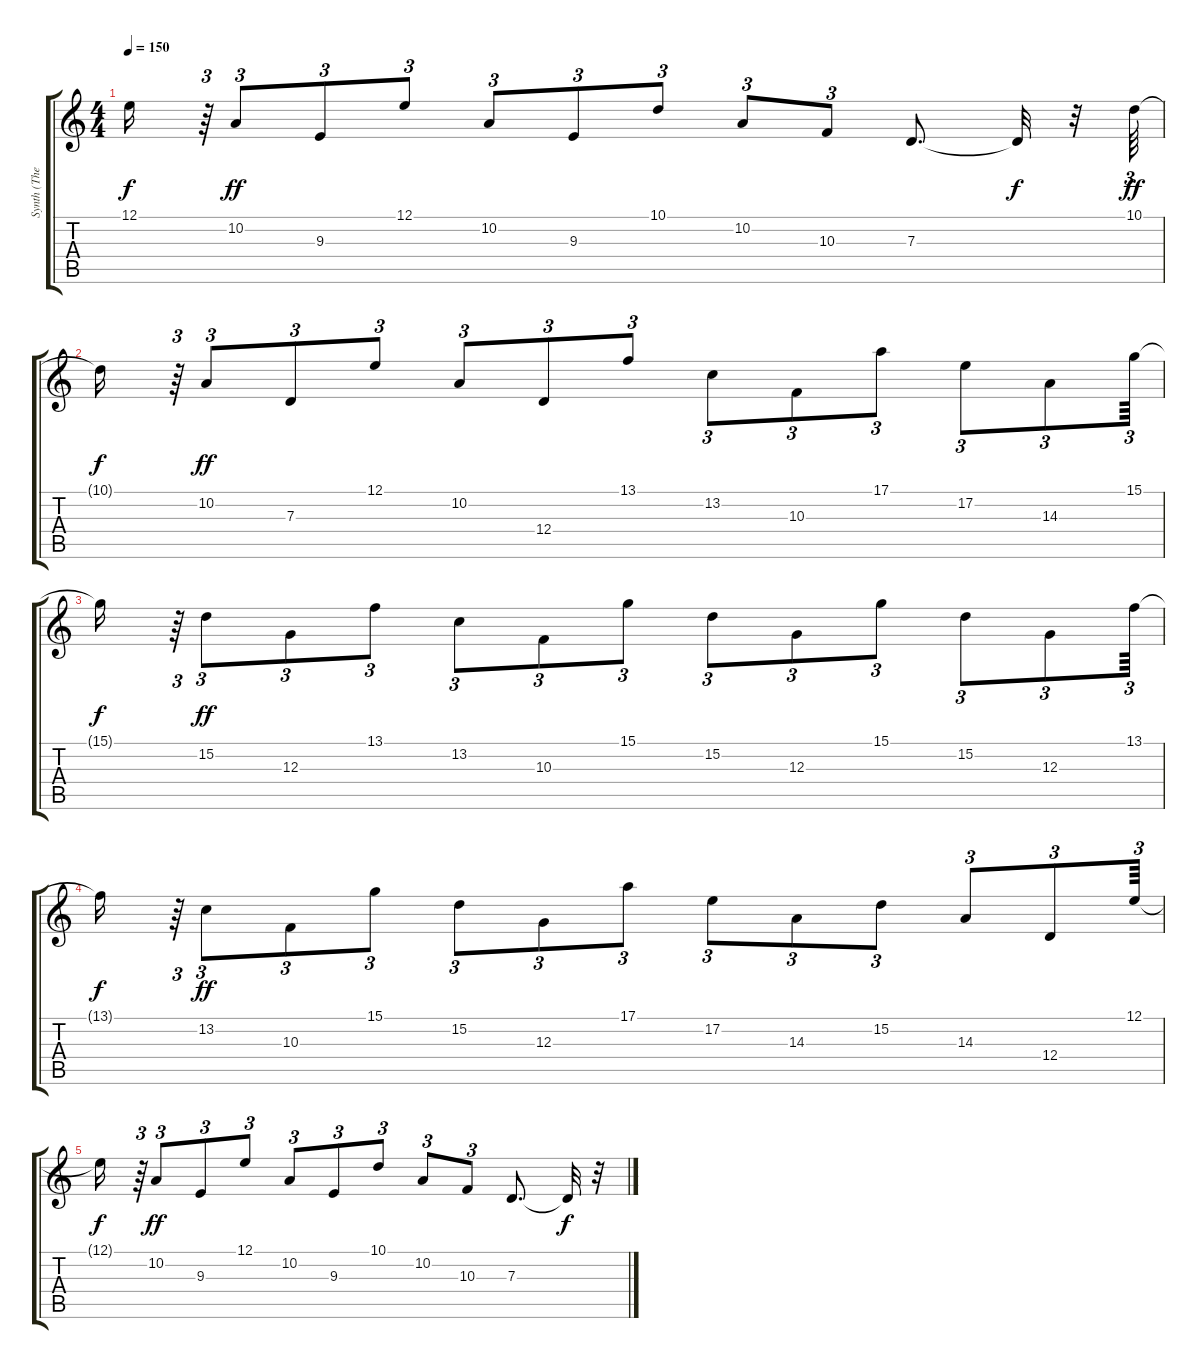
\track ("Synth (Theme)" "Synth (The") {instrument pad3polysynth}
\staff {score tabs}
\tuning (E4 B3 G3 D3 A2 E2) {hide}
\ts (4 4)
\tempo 150
\clef g2
\ks c
12.1{t}.16{dy f} r.64{tu (3 2)} 10.2.8{tu (3 2) dy ff} 9.3.8{tu (3 2)} 12.1.8{tu (3 2)} 10.2.8{tu (3 2)} 9.3.8{tu (3 2)} 10.1.8{tu (3 2)} 10.2.8{tu (3 2)} 10.3.8{tu (3 2)} 7.3.8{d} 7.3{t}.32{dy f} r.32 10.1.64{tu (3 2) dy ff volume 16} |
10.1{t}.16{dy f} r.64{tu (3 2)} 10.2.8{tu (3 2) dy ff} 7.3.8{tu (3 2)} 12.1.8{tu (3 2)} 10.2.8{tu (3 2)} 12.4.8{tu (3 2)} 13.1.8{tu (3 2)} 13.2.8{tu (3 2)} 10.3.8{tu (3 2)} 17.1.8{tu (3 2)} 17.2.8{tu (3 2)} 14.3.8{tu (3 2)} 15.1.64{tu (3 2)} |
15.1{t}.16{dy f} r.64{tu (3 2)} 15.2.8{tu (3 2) dy ff} 12.3.8{tu (3 2)} 13.1.8{tu (3 2)} 13.2.8{tu (3 2)} 10.3.8{tu (3 2)} 15.1.8{tu (3 2)} 15.2.8{tu (3 2)} 12.3.8{tu (3 2)} 15.1.8{tu (3 2)} 15.2.8{tu (3 2)} 12.3.8{tu (3 2)} 13.1.64{tu (3 2)} |
13.1{t}.16{dy f} r.64{tu (3 2)} 13.2.8{tu (3 2) dy ff} 10.3.8{tu (3 2)} 15.1.8{tu (3 2)} 15.2.8{tu (3 2)} 12.3.8{tu (3 2)} 17.1.8{tu (3 2)} 17.2.8{tu (3 2)} 14.3.8{tu (3 2)} 15.2.8{tu (3 2)} 14.3.8{tu (3 2)} 12.4.8{tu (3 2)} 12.1.64{tu (3 2)} |
12.1{t}.16{dy f} r.64{tu (3 2)} 10.2.8{tu (3 2) dy ff} 9.3.8{tu (3 2)} 12.1.8{tu (3 2)} 10.2.8{tu (3 2)} 9.3.8{tu (3 2)} 10.1.8{tu (3 2)} 10.2.8{tu (3 2)} 10.3.8{tu (3 2)} 7.3.8{d} 7.3{t}.32{dy f} r.32
